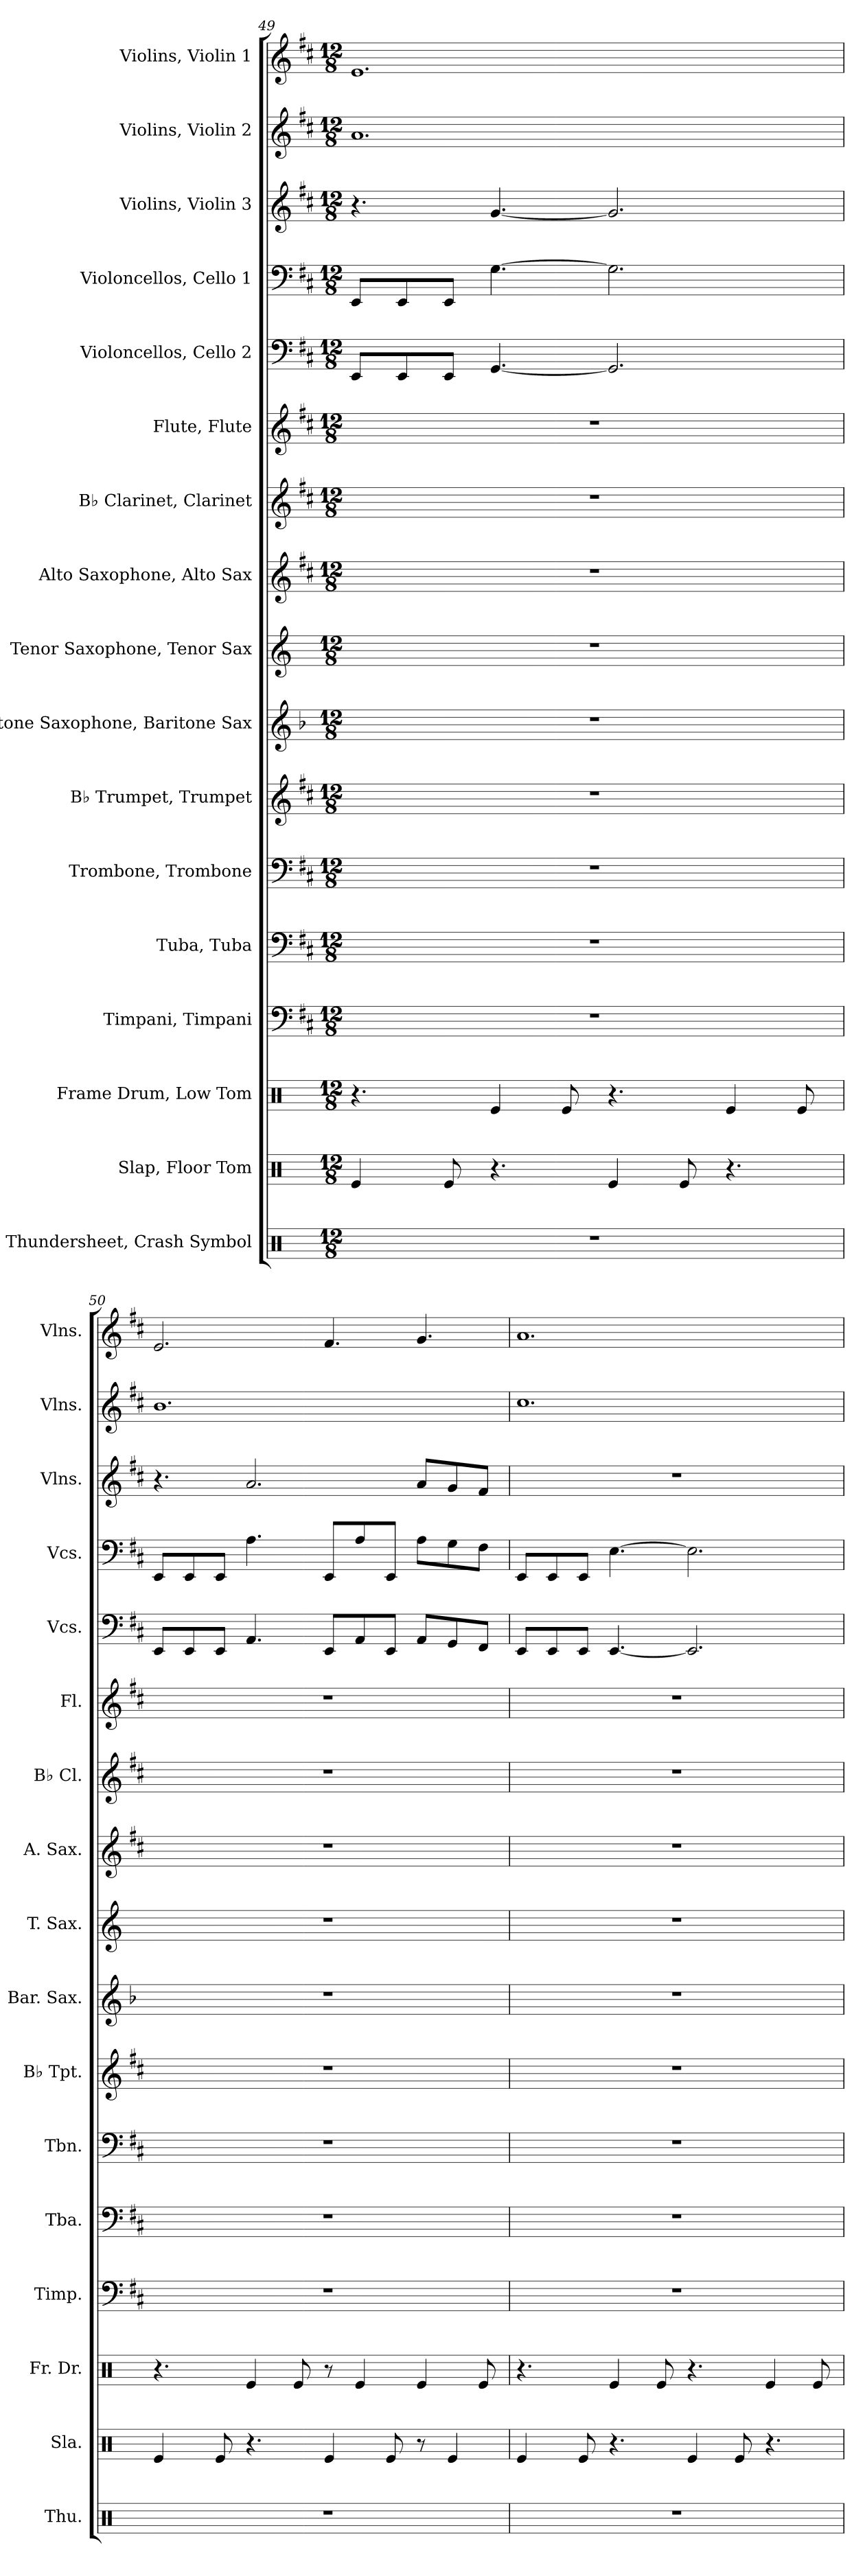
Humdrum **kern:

**kern	**kern	**kern	**kern	**kern	**kern	**kern	**kern	**kern	**kern	**kern	**kern	**kern	**kern	**kern	**kern	**kern
*part17	*part16	*part15	*part14	*part13	*part12	*part11	*part10	*part9	*part8	*part7	*part6	*part5	*part4	*part3	*part2	*part1
*staff17	*staff16	*staff15	*staff14	*staff13	*staff12	*staff11	*staff10	*staff9	*staff8	*staff7	*staff6	*staff5	*staff4	*staff3	*staff2	*staff1
*I"Thundersheet, Crash Symbol	*I"Slap, Floor Tom	*I"Frame Drum, Low Tom	*I"Timpani, Timpani	*I"Tuba, Tuba	*I"Trombone, Trombone	*I"B♭ Trumpet, Trumpet	*I"Baritone Saxophone, Baritone Sax	*I"Tenor Saxophone, Tenor Sax	*I"Alto Saxophone, Alto Sax	*I"B♭ Clarinet, Clarinet	*I"Flute, Flute	*I"Violoncellos, Cello 2	*I"Violoncellos, Cello 1	*I"Violins, Violin 3	*I"Violins, Violin 2	*I"Violins, Violin 1
*I'Thu.	*I'Sla.	*I'Fr. Dr.	*I'Timp.	*I'Tba.	*I'Tbn.	*I'B♭ Tpt.	*I'Bar. Sax.	*I'T. Sax.	*I'A. Sax.	*I'B♭ Cl.	*I'Fl.	*I'Vcs.	*I'Vcs.	*I'Vlns.	*I'Vlns.	*I'Vlns.
*clefX	*clefX	*clefX	*clefF4	*clefF4	*clefF4	*clefG2	*clefG2	*clefG2	*clefG2	*clefG2	*clefG2	*clefF4	*clefF4	*clefG2	*clefG2	*clefG2
*	*	*	*	*	*	*ITrd1c2	*ITrd12c21	*ITrd8c14	*ITrd5c9	*ITrd1c2	*	*	*	*	*	*
*k[]	*k[]	*k[]	*k[f#c#]	*k[f#c#]	*k[f#c#]	*k[]	*k[b-]	*k[]	*k[b-]	*k[]	*k[f#c#]	*k[f#c#]	*k[f#c#]	*k[f#c#]	*k[f#c#]	*k[f#c#]
*M12/8	*M12/8	*M12/8	*M12/8	*M12/8	*M12/8	*M12/8	*M12/8	*M12/8	*M12/8	*M12/8	*M12/8	*M12/8	*M12/8	*M12/8	*M12/8	*M12/8
=49	=49	=49	=49	=49	=49	=49	=49	=49	=49	=49	=49	=49	=49	=49	=49	=49
1.r	4Re/	4.r	1.r	1.r	1.r	1.r	1.r	1.r	1.r	1.r	1.r	8EE/L	8EE/L	4.r	1.a	1.e
.	.	.	.	.	.	.	.	.	.	.	.	8EE/	8EE/	.	.	.
.	8Re/	.	.	.	.	.	.	.	.	.	.	8EE/J	8EE/J	.	.	.
.	4.r	4Re/	.	.	.	.	.	.	.	.	.	[4.GG/	[4.G\	[4.g/	.	.
.	.	8Re/	.	.	.	.	.	.	.	.	.	.	.	.	.	.
.	4Re/	4.r	.	.	.	.	.	.	.	.	.	2.GG/]	2.G\]	2.g/]	.	.
.	8Re/	.	.	.	.	.	.	.	.	.	.	.	.	.	.	.
.	4.r	4Re/	.	.	.	.	.	.	.	.	.	.	.	.	.	.
.	.	8Re/	.	.	.	.	.	.	.	.	.	.	.	.	.	.
!!LO:PB:g=z
=50	=50	=50	=50	=50	=50	=50	=50	=50	=50	=50	=50	=50	=50	=50	=50	=50
1.r	4Re/	4.r	1.r	1.r	1.r	1.r	1.r	1.r	1.r	1.r	1.r	8EE/L	8EE/L	4.r	1.b	2.e/
.	.	.	.	.	.	.	.	.	.	.	.	8EE/	8EE/	.	.	.
.	8Re/	.	.	.	.	.	.	.	.	.	.	8EE/J	8EE/J	.	.	.
.	4.r	4Re/	.	.	.	.	.	.	.	.	.	4.AA/	4.A\	2.a/	.	.
.	.	8Re/	.	.	.	.	.	.	.	.	.	.	.	.	.	.
.	4Re/	8r	.	.	.	.	.	.	.	.	.	8EE/L	8EE/L	.	.	4.f#/
.	.	4Re/	.	.	.	.	.	.	.	.	.	8AA/	8A/	.	.	.
.	8Re/	.	.	.	.	.	.	.	.	.	.	8EE/J	8EE/J	.	.	.
.	8r	4Re/	.	.	.	.	.	.	.	.	.	8AA/L	8A\L	8a/L	.	4.g/
.	4Re/	.	.	.	.	.	.	.	.	.	.	8GG/	8G\	8g/	.	.
.	.	8Re/	.	.	.	.	.	.	.	.	.	8FF#/J	8F#\J	8f#/J	.	.
=51	=51	=51	=51	=51	=51	=51	=51	=51	=51	=51	=51	=51	=51	=51	=51	=51
1.r	4Re/	4.r	1.r	1.r	1.r	1.r	1.r	1.r	1.r	1.r	1.r	8EE/L	8EE/L	1.r	1.cc#	1.a
.	.	.	.	.	.	.	.	.	.	.	.	8EE/	8EE/	.	.	.
.	8Re/	.	.	.	.	.	.	.	.	.	.	8EE/J	8EE/J	.	.	.
.	4.r	4Re/	.	.	.	.	.	.	.	.	.	[4.EE/	[4.E\	.	.	.
.	.	8Re/	.	.	.	.	.	.	.	.	.	.	.	.	.	.
.	4Re/	4.r	.	.	.	.	.	.	.	.	.	2.EE/]	2.E\]	.	.	.
.	8Re/	.	.	.	.	.	.	.	.	.	.	.	.	.	.	.
.	4.r	4Re/	.	.	.	.	.	.	.	.	.	.	.	.	.	.
.	.	8Re/	.	.	.	.	.	.	.	.	.	.	.	.	.	.
=	=	=	=	=	=	=	=	=	=	=	=	=	=	=	=	=
*-	*-	*-	*-	*-	*-	*-	*-	*-	*-	*-	*-	*-	*-	*-	*-	*-
